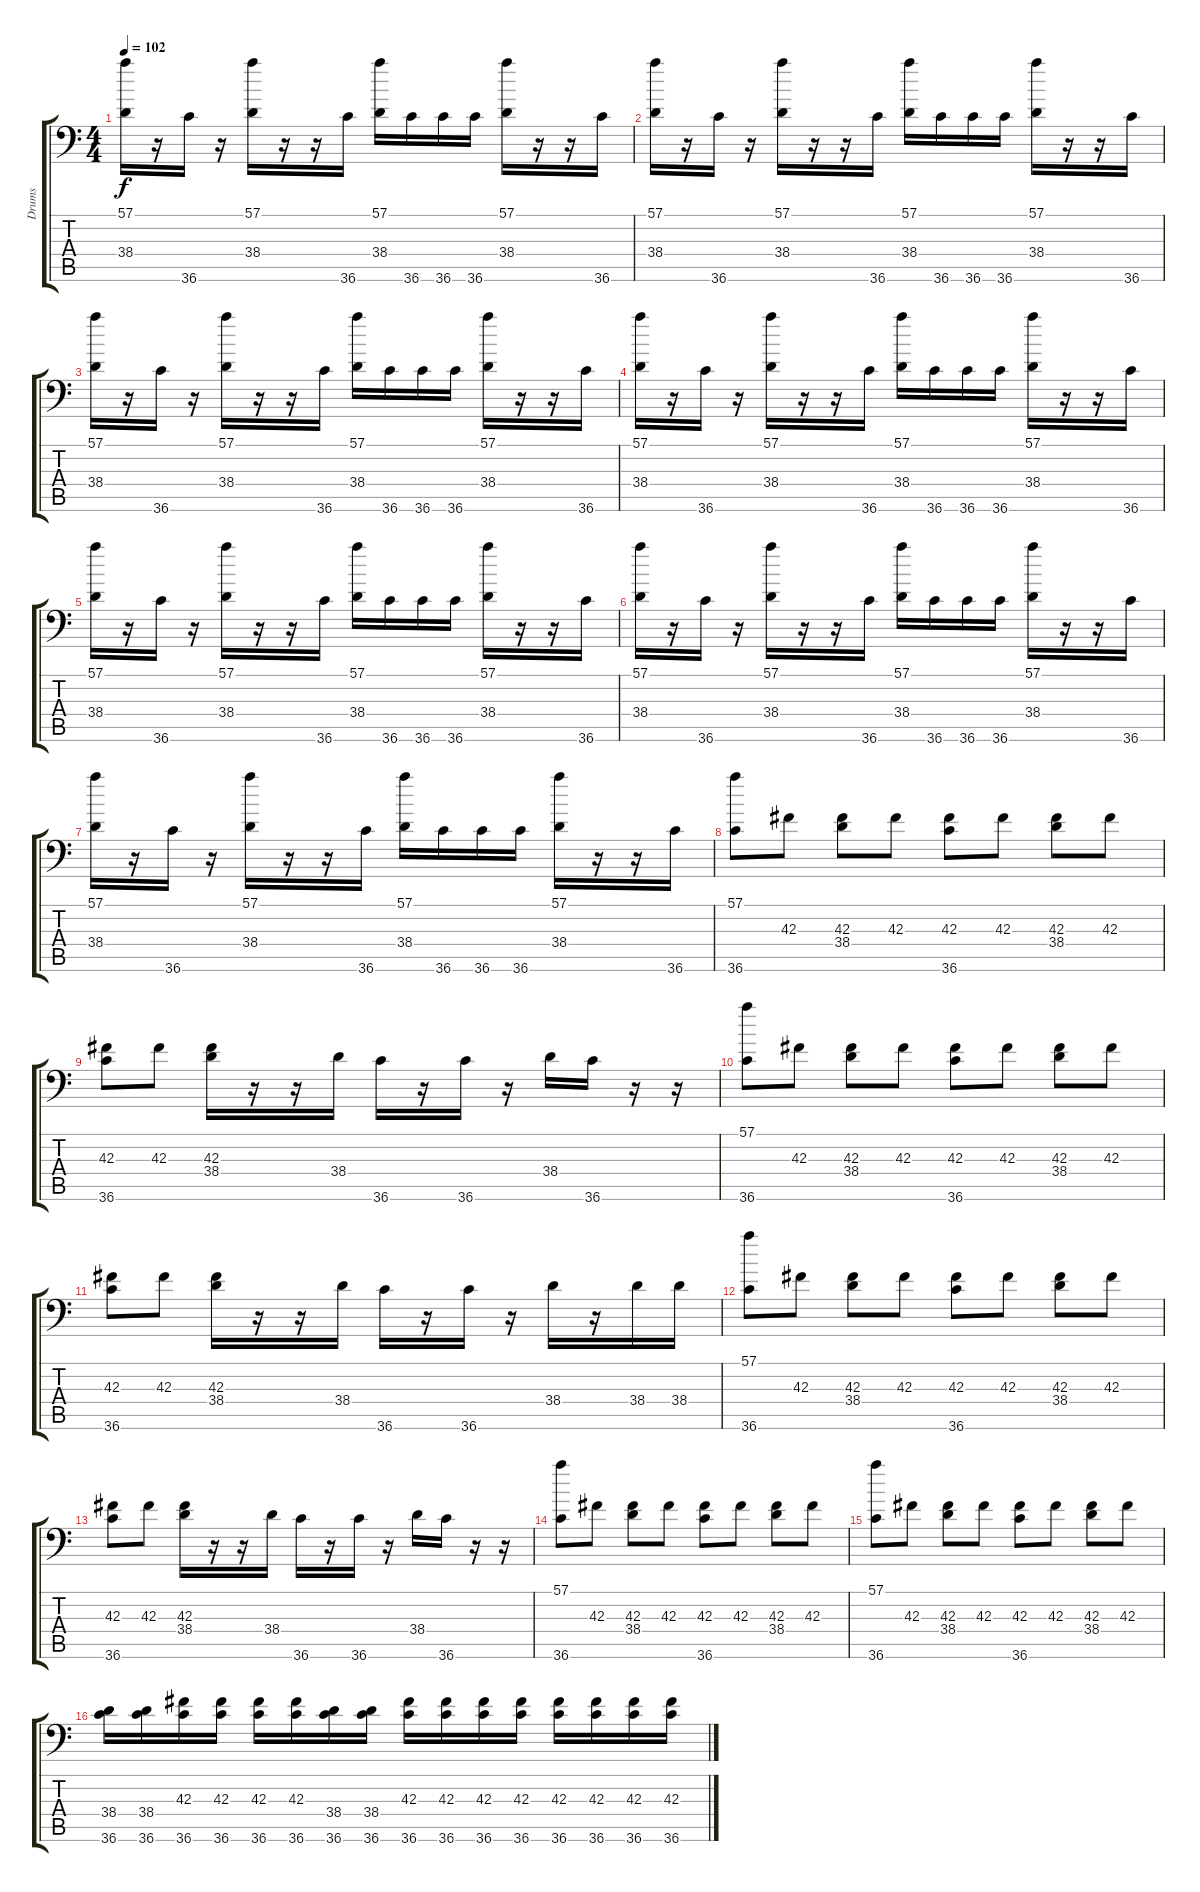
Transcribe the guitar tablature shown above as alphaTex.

\track ("Drums" "Drums") {instrument acousticgrandpiano}
\staff {score tabs}
\tuning (C-1 C-1 C-1 C-1 C-1 C-1) {hide}
\ts (4 4)
\tempo 102
\clef f4
\ks c
(57.1 38.4).16{dy f} r.16 36.6.16 r.16 (57.1 38.4).16 r.16 r.16 36.6.16 (57.1 38.4).16 36.6.16 36.6.16 36.6.16 (57.1 38.4).16 r.16 r.16 36.6.16 |
(57.1 38.4).16 r.16 36.6.16 r.16 (57.1 38.4).16 r.16 r.16 36.6.16 (57.1 38.4).16 36.6.16 36.6.16 36.6.16 (57.1 38.4).16 r.16 r.16 36.6.16 |
(57.1 38.4).16 r.16 36.6.16 r.16 (57.1 38.4).16 r.16 r.16 36.6.16 (57.1 38.4).16 36.6.16 36.6.16 36.6.16 (57.1 38.4).16 r.16 r.16 36.6.16 |
(57.1 38.4).16 r.16 36.6.16 r.16 (57.1 38.4).16 r.16 r.16 36.6.16 (57.1 38.4).16 36.6.16 36.6.16 36.6.16 (57.1 38.4).16 r.16 r.16 36.6.16 |
(57.1 38.4).16 r.16 36.6.16 r.16 (57.1 38.4).16 r.16 r.16 36.6.16 (57.1 38.4).16 36.6.16 36.6.16 36.6.16 (57.1 38.4).16 r.16 r.16 36.6.16 |
(57.1 38.4).16 r.16 36.6.16 r.16 (57.1 38.4).16 r.16 r.16 36.6.16 (57.1 38.4).16 36.6.16 36.6.16 36.6.16 (57.1 38.4).16 r.16 r.16 36.6.16 |
(57.1 38.4).16 r.16 36.6.16 r.16 (57.1 38.4).16 r.16 r.16 36.6.16 (57.1 38.4).16 36.6.16 36.6.16 36.6.16 (57.1 38.4).16 r.16 r.16 36.6.16 |
(57.1 36.6).8 42.3.8 (42.3 38.4).8 42.3.8 (42.3 36.6).8 42.3.8 (42.3 38.4).8 42.3.8 |
(42.3 36.6).8 42.3.8 (42.3 38.4).16 r.16 r.16 38.4.16 36.6.16 r.16 36.6.16 r.16 38.4.16 36.6.16 r.16 r.16 |
(57.1 36.6).8 42.3.8 (42.3 38.4).8 42.3.8 (42.3 36.6).8 42.3.8 (42.3 38.4).8 42.3.8 |
(42.3 36.6).8 42.3.8 (42.3 38.4).16 r.16 r.16 38.4.16 36.6.16 r.16 36.6.16 r.16 38.4.16 r.16 38.4.16 38.4.16 |
(57.1 36.6).8 42.3.8 (42.3 38.4).8 42.3.8 (42.3 36.6).8 42.3.8 (42.3 38.4).8 42.3.8 |
(42.3 36.6).8 42.3.8 (42.3 38.4).16 r.16 r.16 38.4.16 36.6.16 r.16 36.6.16 r.16 38.4.16 36.6.16 r.16 r.16 |
(57.1 36.6).8 42.3.8 (42.3 38.4).8 42.3.8 (42.3 36.6).8 42.3.8 (42.3 38.4).8 42.3.8 |
(57.1 36.6).8 42.3.8 (42.3 38.4).8 42.3.8 (42.3 36.6).8 42.3.8 (42.3 38.4).8 42.3.8 |
(38.4 36.6).16 (38.4 36.6).16 (42.3 36.6).16 (42.3 36.6).16 (42.3 36.6).16 (42.3 36.6).16 (38.4 36.6).16 (38.4 36.6).16 (42.3 36.6).16 (42.3 36.6).16 (42.3 36.6).16 (42.3 36.6).16 (42.3 36.6).16 (42.3 36.6).16 (42.3 36.6).16 (42.3 36.6).16
